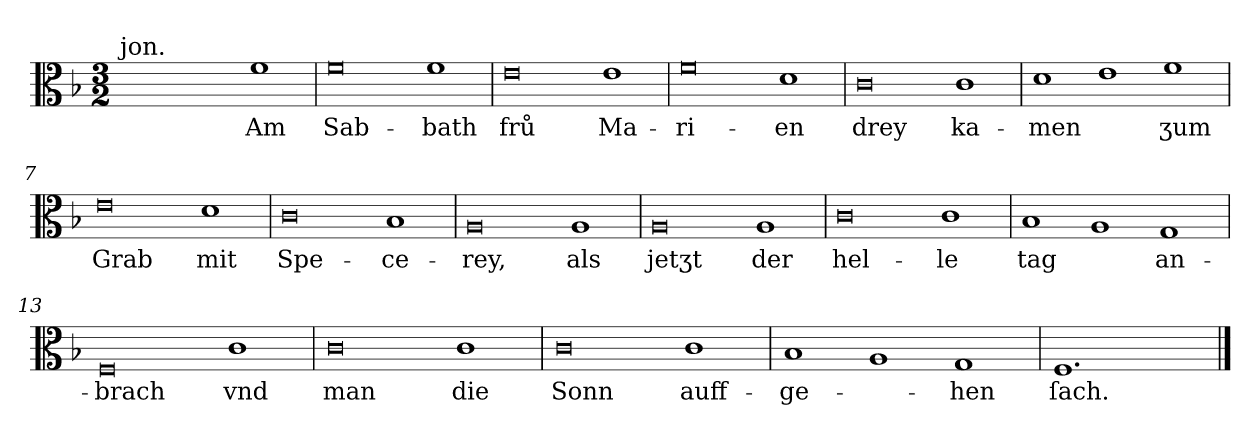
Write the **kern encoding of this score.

**kern	**text
*part1	*part1
*staff1	*staff1
*clefC3	*
*k[b-]	*
*F:ion	*
*M3/2	*
=1	=1
!LO:TX:a:t=jon.	!
!LO:N:vis=1	!
2ryy	.
!LO:N:vis=1	!
2ryy	.
!LO:N:vis=1	!
2f	Am
=2	=2
!LO:N:vis=0	!
1f	Sab-
!LO:N:vis=1	!
2f	-bath
=3	=3
!LO:N:vis=0	!
1e	frů
!LO:N:vis=1	!
2e	Ma-
=4	=4
!LO:N:vis=0	!
1f	-ri-
!LO:N:vis=1	!
2d	-en
=5	=5
!LO:N:vis=0	!
1c	drey
!LO:N:vis=1	!
2c	ka-
=6	=6
!LO:N:vis=1	!
2d	-men
!LO:N:vis=1	!
2e	.
!LO:N:vis=1	!
2f	ʒum
=7	=7
!LO:N:vis=0	!
1e	Grab
!LO:N:vis=1	!
2d	mit
=8	=8
!LO:N:vis=0	!
1c	Spe-
!LO:N:vis=1	!
2B-	-ce-
=9	=9
!LO:N:vis=0	!
1A	-rey,
!LO:N:vis=1	!
2A	als
=10	=10
!LO:N:vis=0	!
1A	jetʒt
!LO:N:vis=1	!
2A	der
=11	=11
!LO:N:vis=0	!
1c	hel-
!LO:N:vis=1	!
2c	-le
=12	=12
!LO:N:vis=1	!
2B-	tag
!LO:N:vis=1	!
2A	.
!LO:N:vis=1	!
2G	an-
=13	=13
!LO:N:vis=0	!
1F	-brach
!LO:N:vis=1	!
2c	vnd
=14	=14
!LO:N:vis=0	!
1c	man
!LO:N:vis=1	!
2c	die
=15	=15
!LO:N:vis=0	!
1c	Sonn
!LO:N:vis=1	!
2c	auff-
=16	=16
!LO:N:vis=1	!
2B-	-ge-
!LO:N:vis=1	!
2A	.
!LO:N:vis=1	!
2G	-hen
=17	=17
1.F/	ſach.
==	==
*-	*-
